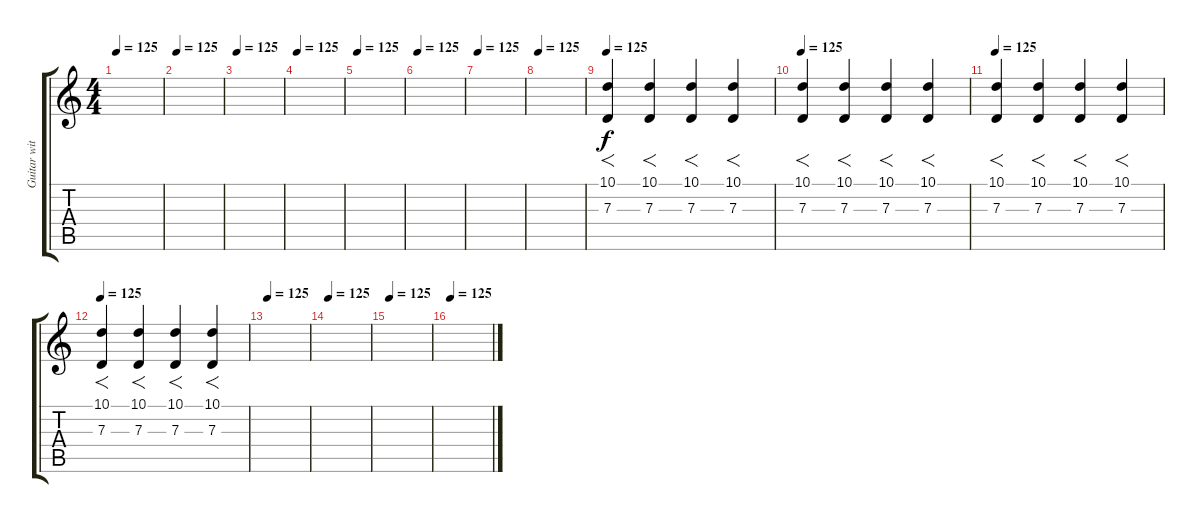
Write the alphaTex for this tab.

\track ("Guitar with Wah" "Guitar wit") {instrument fx5brightness}
\staff {score tabs}
\tuning (E4 B3 G3 D3 A2 E2) {hide}
\ts (4 4)
\tempo 125
\clef g2
\ks c
|
\tempo 125
|
\tempo 125
|
\tempo 125
|
\tempo 125
|
\tempo 125
|
\tempo 125
|
\tempo 125
|
\tempo 125
(10.1 7.3).4{f} (10.1 7.3).4{f} (10.1 7.3).4{f} (10.1 7.3).4{f} |
\tempo 125
(10.1 7.3).4{f} (10.1 7.3).4{f} (10.1 7.3).4{f} (10.1 7.3).4{f} |
\tempo 125
(10.1 7.3).4{f} (10.1 7.3).4{f} (10.1 7.3).4{f} (10.1 7.3).4{f} |
\tempo 125
(10.1 7.3).4{f} (10.1 7.3).4{f} (10.1 7.3).4{f} (10.1 7.3).4{f} |
\tempo 125
|
\tempo 125
|
\tempo 125
|
\tempo 125
